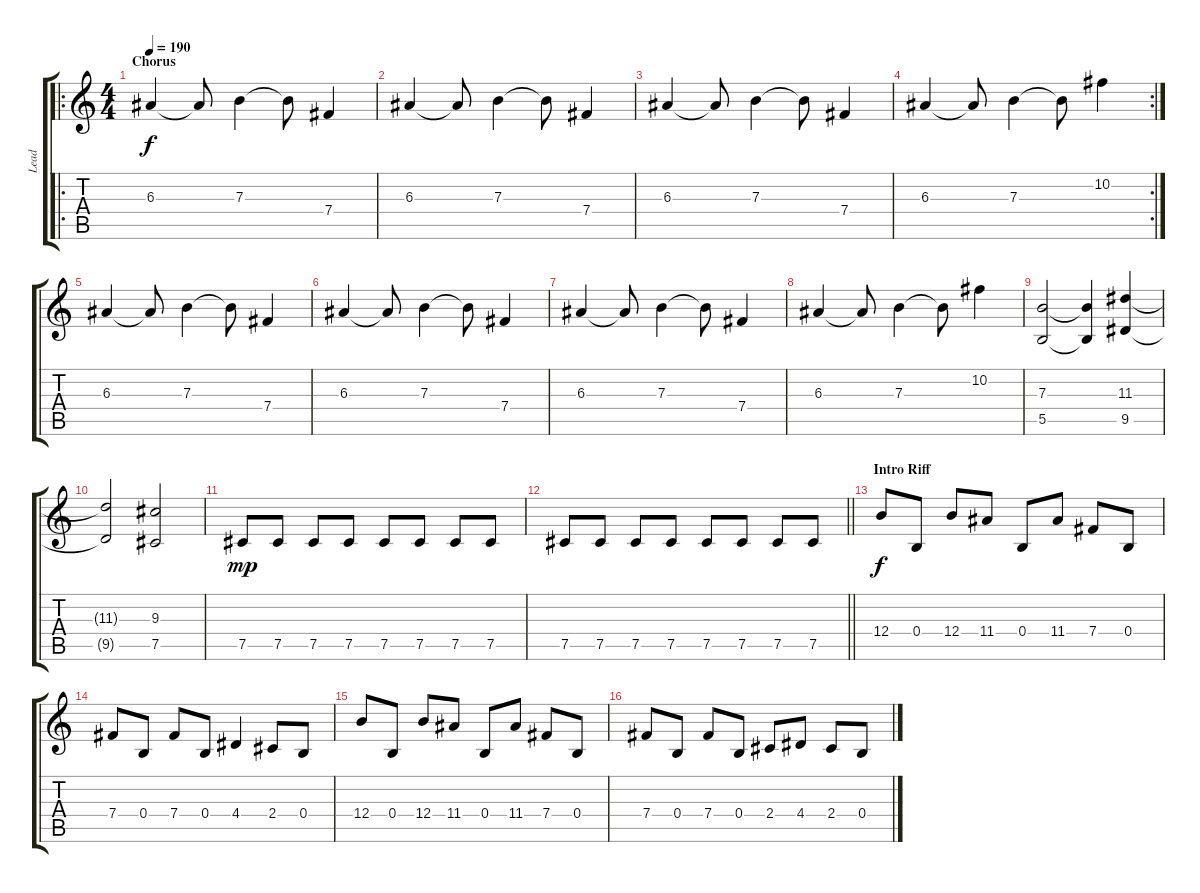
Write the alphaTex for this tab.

\track ("Lead" "Lead") {instrument distortionguitar}
\staff {score tabs}
\tuning (Db4 Ab3 E3 B2 Gb2 B1) {hide}
\ro
\ts (4 4)
\section ("" "Chorus")
\tempo 190
\clef g2
\ks c
6.3.4{dy f} 6.3{t}.8 7.3.4 7.3{t}.8 7.4.4 |
6.3.4 6.3{t}.8 7.3.4 7.3{t}.8 7.4.4 |
6.3.4 6.3{t}.8 7.3.4 7.3{t}.8 7.4.4 |
\rc 2
6.3.4 6.3{t}.8 7.3.4 7.3{t}.8 10.2.4 |
6.3.4 6.3{t}.8 7.3.4 7.3{t}.8 7.4.4 |
6.3.4 6.3{t}.8 7.3.4 7.3{t}.8 7.4.4 |
6.3.4 6.3{t}.8 7.3.4 7.3{t}.8 7.4.4 |
6.3.4 6.3{t}.8 7.3.4 7.3{t}.8 10.2.4 |
(7.3 5.5).2 (7.3{t} 5.5{t}).4 (11.3 9.5).4 |
(11.3{t} 9.5{t}).2 (9.3 7.5).2 |
7.5.8{dy mp} 7.5.8 7.5.8 7.5.8 7.5.8 7.5.8 7.5.8 7.5.8 |
\barLineRight lightlight
7.5.8 7.5.8 7.5.8 7.5.8 7.5.8 7.5.8 7.5.8 7.5.8 |
\section ("" "Intro Riff")
12.4.8{dy f} 0.4.8 12.4.8 11.4.8 0.4.8 11.4.8 7.4.8 0.4.8 |
7.4.8 0.4.8 7.4.8 0.4.8 4.4.4 2.4.8 0.4.8 |
12.4.8 0.4.8 12.4.8 11.4.8 0.4.8 11.4.8 7.4.8 0.4.8 |
7.4.8 0.4.8 7.4.8 0.4.8 2.4.8 4.4.8 2.4.8 0.4.8
